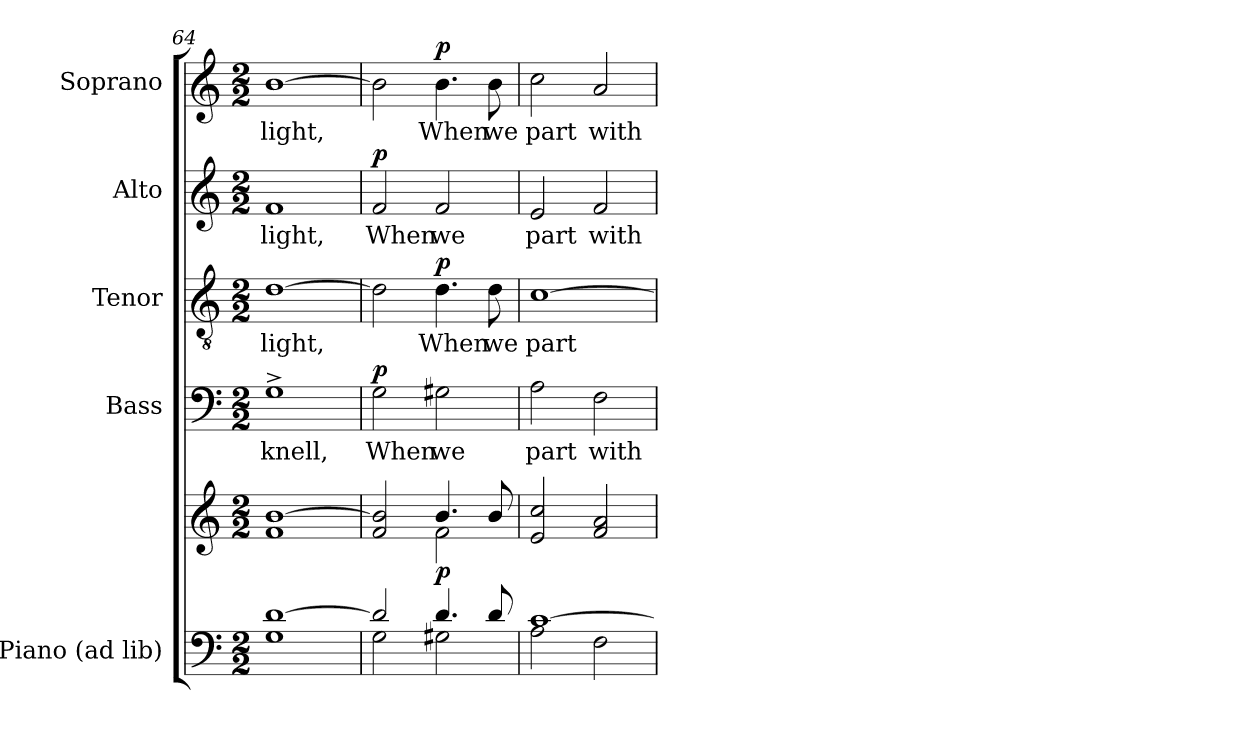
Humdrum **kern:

**kern	**kern	**dynam	**kern	**text	**dynam	**kern	**text	**dynam	**kern	**text	**dynam	**kern	**text	**dynam
*part5	*part5	*part5	*part4	*part4	*part4	*part3	*part3	*part3	*part2	*part2	*part2	*part1	*part1	*part1
*staff6	*staff5	*staff5/6	*staff4	*staff4	*staff4	*staff3	*staff3	*staff3	*staff2	*staff2	*staff2	*staff1	*staff1	*staff1
*I"Piano (ad lib)	*	*	*I"Bass	*	*	*I"Tenor	*	*	*I"Alto	*	*	*I"Soprano	*	*
*I'Pno.	*	*	*I'B.	*	*	*I'T.	*	*	*I'A.	*	*	*I'S.	*	*
*clefF4	*clefG2	*	*clefF4	*	*	*clefGv2	*	*	*clefG2	*	*	*clefG2	*	*
*	*	*	*	*	*	*ITrd7c12	*	*	*	*	*	*	*	*
*k[]	*k[]	*	*k[]	*	*	*k[]	*	*	*k[]	*	*	*k[]	*	*
*C:	*C:	*	*C:	*	*	*C:	*	*	*C:	*	*	*C:	*	*
*M2/2	*M2/2	*	*M2/2	*	*	*M2/2	*	*	*M2/2	*	*	*M2/2	*	*
=64	=64	=64	=64	=64	=64	=64	=64	=64	=64	=64	=64	=64	=64	=64
!	!	!	!	!LO:LY:b:color=#000000	!	!	!	!	!	!	!	!	!	!
!	!	!	!	!	!	!	!LO:LY:b:color=#000000	!	!	!	!	!	!	!
!	!	!	!	!	!	!	!	!	!	!LO:LY:b:color=#000000	!	!	!	!
!	!	!	!	!	!	!	!	!	!	!	!	!	!LO:LY:b:color=#000000	!
1Gi [>1di	1fi [>1bi	.	1G^i	knell,	.	[>1Di	light,	.	1fi	-light,	.	[>1bi	light,	.
=65	=65	=65	=65	=65	=65	=65	=65	=65	=65	=65	=65	=65	=65	=65
*^	*^	*	*	*	*	*	*	*	*	*	*	*	*	*
!	!	!	!	!	!	!LO:LY:b:color=#000000	!	!	!	!	!	!	!	!	!	!
!	!	!	!	!	!	!	!	!	!	!	!	!LO:LY:b:color=#000000	!	!	!	!
2di/]	2Gi\	2fi/ 2bi]	2ryy	.	2Gi\	When	p	2Di\]	.	.	2fi/	When	p	2bi\]	.	.
!	!	!	!	!	!	!LO:LY:b:color=#000000	!	!	!	!	!	!	!	!	!	!
!	!	!	!	!	!	!	!	!	!LO:LY:b:color=#000000	!	!	!	!	!	!	!
!	!	!	!	!	!	!	!	!	!	!	!	!LO:LY:b:color=#000000	!	!	!	!
!	!	!	!	!	!	!	!	!	!	!	!	!	!	!	!LO:LY:b:color=#000000	!
4.di/	2G#Xi\	4.bi/	2fi\	p	2G#Xi\	we	.	4.Di\	When	p	2fi/	we	.	4.bi\	When	p
!	!	!	!	!	!	!	!	!	!LO:LY:b:color=#000000	!	!	!	!	!	!	!
!	!	!	!	!	!	!	!	!	!	!	!	!	!	!	!LO:LY:b:color=#000000	!
8di/	.	8bi/	.	.	.	.	.	8Di\	we	.	.	.	.	8bi\	we	.
*	*	*v	*v	*	*	*	*	*	*	*	*	*	*	*	*	*
=66	=66	=66	=66	=66	=66	=66	=66	=66	=66	=66	=66	=66	=66	=66	=66
!	!	!	!	!	!LO:LY:b:color=#000000	!	!	!	!	!	!	!	!	!	!
!	!	!	!	!	!	!	!	!LO:LY:b:color=#000000	!	!	!	!	!	!	!
!	!	!	!	!	!	!	!	!	!	!	!LO:LY:b:color=#000000	!	!	!	!
!	!	!	!	!	!	!	!	!	!	!	!	!	!	!LO:LY:b:color=#000000	!
[>1ci	2Ai\	2ei/ 2cci	.	2Ai\	part	.	[>1Ci	part	.	2ei/	part	.	2cci\	part	.
!	!	!	!	!	!LO:LY:b:color=#000000	!	!	!	!	!	!	!	!	!	!
!	!	!	!	!	!	!	!	!	!	!	!LO:LY:b:color=#000000	!	!	!	!
!	!	!	!	!	!	!	!	!	!	!	!	!	!	!LO:LY:b:color=#000000	!
.	2Fi\	2fi/ 2ai	.	2Fi\	with	.	.	.	.	2fi/	with	.	2ai/	with	.
*v	*v	*	*	*	*	*	*	*	*	*	*	*	*	*	*
=	=	=	=	=	=	=	=	=	=	=	=	=	=	=
*-	*-	*-	*-	*-	*-	*-	*-	*-	*-	*-	*-	*-	*-	*-
